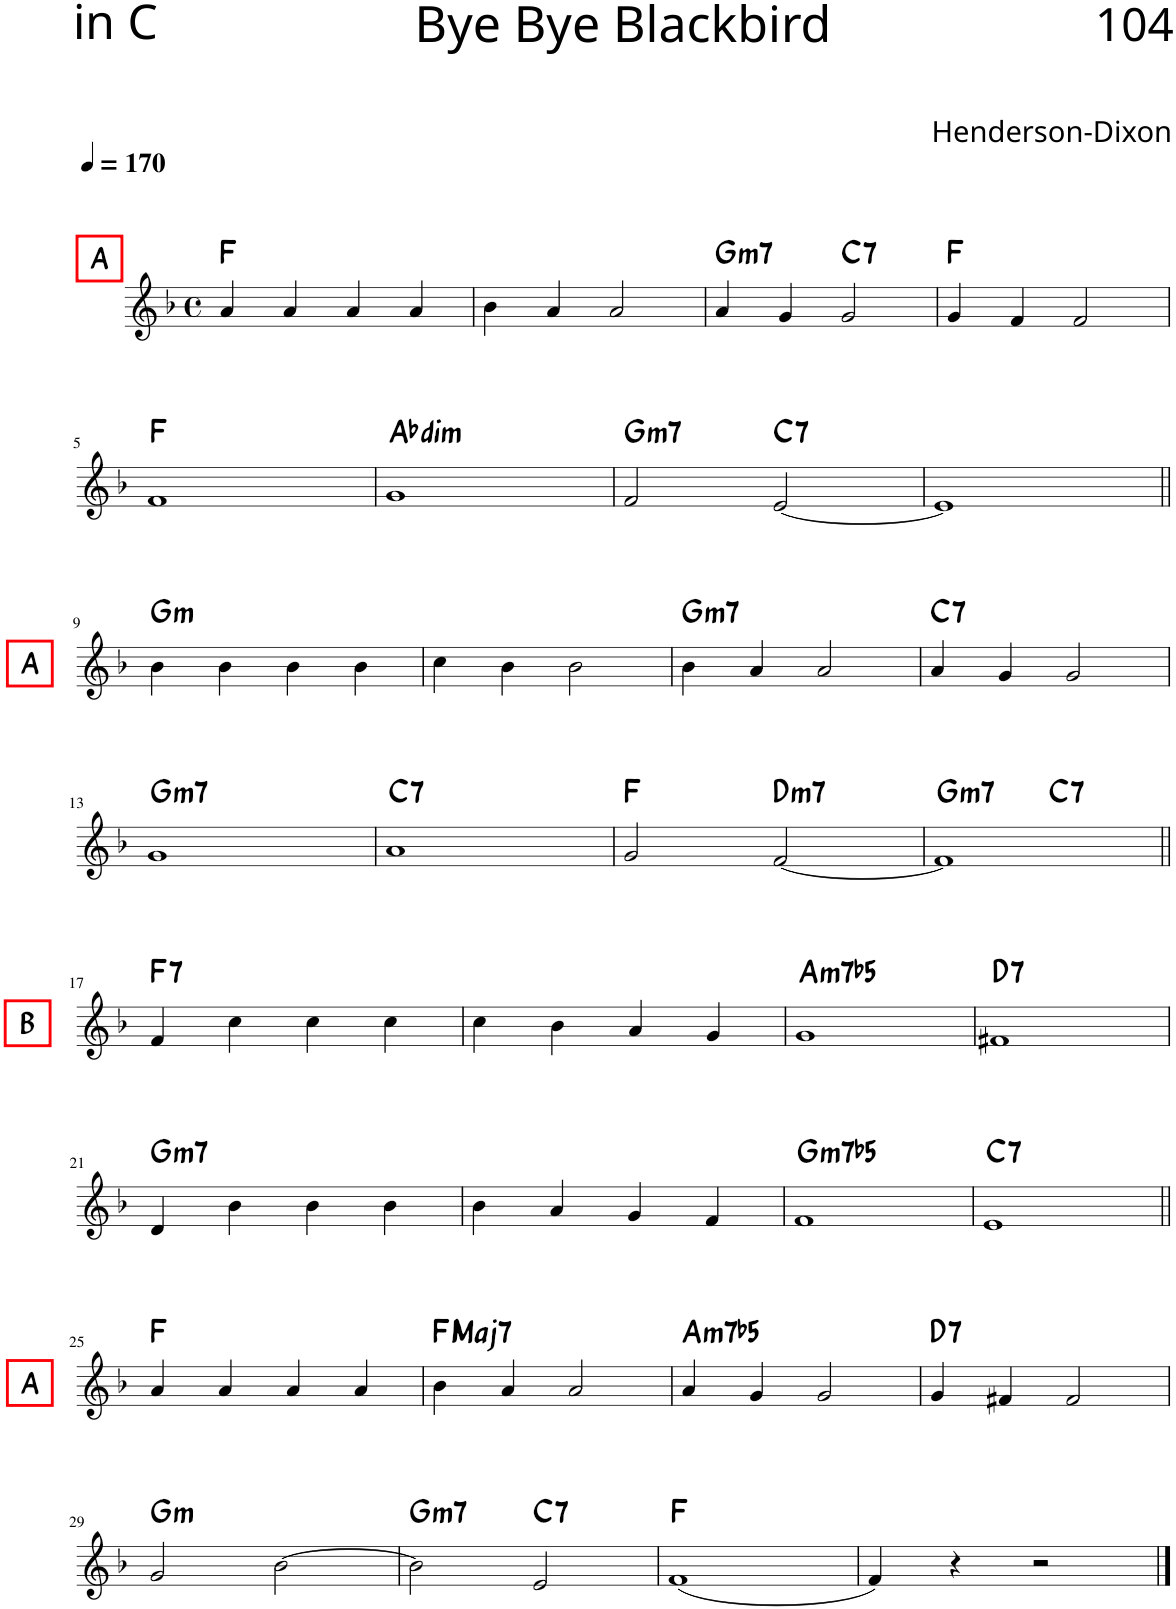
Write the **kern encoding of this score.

**kern	**harte
*part1	*part1
*staff1	*
*I"Piano	*
*I'Pno	*
*clefG2	*
*k[b-]	*
*M4/4	*
*met(c)	*
*MM170	*
=1	=1
!LO:TX:a:B:t=A	!
4a/	F:maj
4a/	.
4a/	.
4a/	.
=2	=2
4b-\	.
4a/	.
2a/	.
=3	=3
!	!LO:H:kt=m7
4a/	G:min7
4g/	.
!	!LO:H:kt=7
2g/	C:7
=4	=4
4g/	F:maj
4f/	.
2f/	.
!!LO:LB:g=z
=5	=5
1f	F:maj
=6	=6
!	!LO:H:kt=dim
1g	Ab:dim
=7	=7
!	!LO:H:kt=m7
2f/	G:min7
!	!LO:H:kt=7
[2e/	C:7
=8	=8
1e]	.
!!LO:LB:g=z
=9||	=9||
!LO:TX:a:B:t=A	!LO:H:kt=m
4b-\	G:min
4b-\	.
4b-\	.
4b-\	.
=10	=10
4cc\	.
4b-\	.
2b-\	.
=11	=11
!	!LO:H:kt=m7
4b-\	G:min7
4a/	.
2a/	.
=12	=12
!	!LO:H:kt=7
4a/	C:7
4g/	.
2g/	.
!!LO:LB:g=z
=13	=13
!	!LO:H:kt=m7
1g	G:min7
=14	=14
!	!LO:H:kt=7
1a	C:7
=15	=15
2g/	F:maj
!	!LO:H:kt=m7
[2f/	D:min7
=16	=16
!	!LO:H:kt=m7
*^	*
1f]	2ryy	G:min7
!	!	!LO:H:kt=7
.	2ryy	C:7
!!LO:LB:g=z	!!
=17||	=17||	=17||
!LO:TX:a:B:t=B	!	!LO:H:kt=7
*v	*v	*
4f/	F:7
4cc\	.
4cc\	.
4cc\	.
=18	=18
4cc\	.
4b-\	.
4a/	.
4g/	.
=19	=19
!	!LO:H:kt=m7b5
1g	A:hdim7
=20	=20
!	!LO:H:kt=7
1f#X	D:7
!!LO:LB:g=z
=21	=21
!	!LO:H:kt=m7
4d/	G:min7
4b-\	.
4b-\	.
4b-\	.
=22	=22
4b-\	.
4a/	.
4g/	.
4f/	.
=23	=23
!	!LO:H:kt=m7b5
1f	G:hdim7
=24	=24
!	!LO:H:kt=7
1e	C:7
!!LO:LB:g=z
=25||	=25||
!LO:TX:a:B:t=A	!
4a/	F:maj
4a/	.
4a/	.
4a/	.
=26	=26
!	!LO:H:kt=Maj7
4b-\	F:maj7
4a/	.
2a/	.
=27	=27
!	!LO:H:kt=m7b5
4a/	A:hdim7
4g/	.
2g/	.
=28	=28
!	!LO:H:kt=7
4g/	D:7
4f#X/	.
2f#/	.
!!LO:LB:g=z
=29	=29
!	!LO:H:kt=m
2g/	G:min
[2b-\	.
=30	=30
!	!LO:H:kt=m7
2b-\]	G:min7
!	!LO:H:kt=7
2e/	C:7
=31	=31
(1f	F:maj
=32	=32
4f/)	.
4r	.
2r	.
==	==
*-	*-
